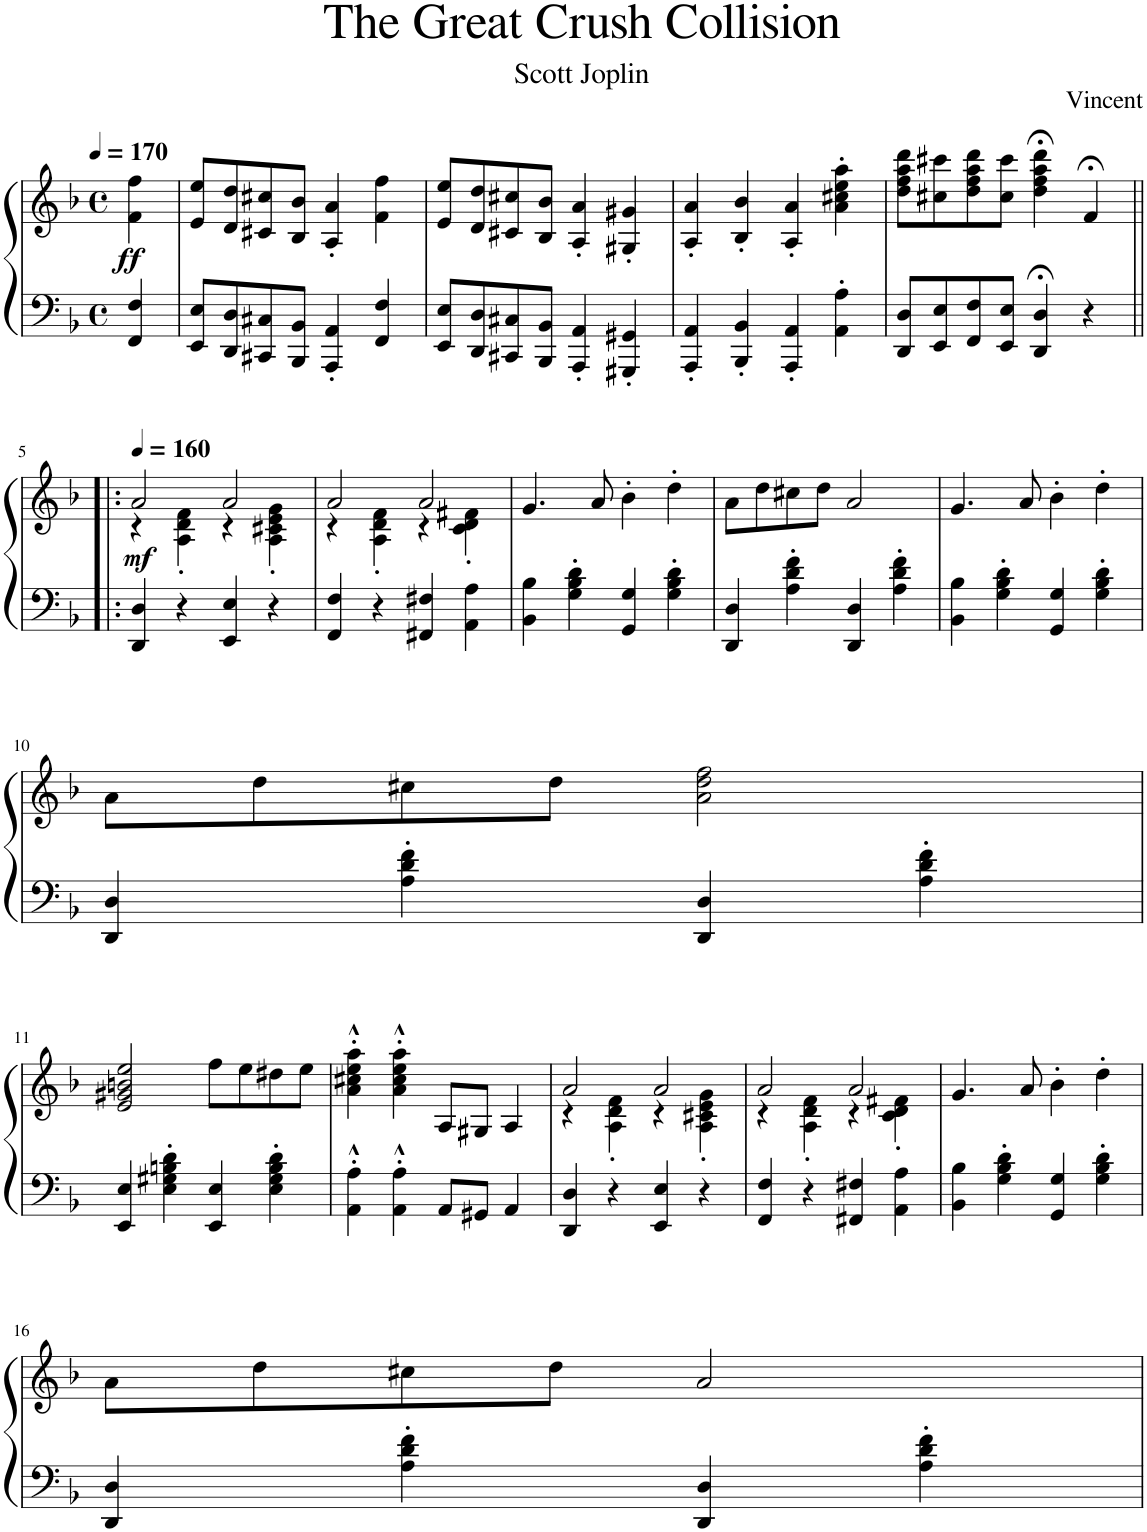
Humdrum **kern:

**kern	**kern	**dynam
*part1	*part1	*part1
*staff2	*staff1	*staff1/2
*I"Piano	*	*
*I'Pno.	*	*
*clefF4	*clefG2	*
*k[b-]	*k[b-]	*
*M4/4	*M4/4	*
*met(c)	*met(c)	*
*MM170	*MM170	*
=	=	=
!	!	!LO:DY:b
4FF/ 4F/	4f\ 4ff\	ff
=1	=1	=1
8EE/ 8E/L	8e/ 8ee/L	.
8DD/ 8D/	8d/ 8dd/	.
8CC#X/ 8C#X/	8c#X/ 8cc#X/	.
8BBB-/ 8BB-/J	8B-/ 8b-/J	.
4AAA/' 4AA/'	4A/' 4a/'	.
4FF/ 4F/	4f\ 4ff\	.
=2	=2	=2
8EE/ 8E/L	8e/ 8ee/L	.
8DD/ 8D/	8d/ 8dd/	.
8CC#X/ 8C#X/	8c#X/ 8cc#X/	.
8BBB-/ 8BB-/J	8B-/ 8b-/J	.
4AAA/' 4AA/'	4A/' 4a/'	.
4GGG#X/' 4GG#X/'	4G#X/' 4g#X/'	.
=3	=3	=3
4AAA/' 4AA/'	4A/' 4a/'	.
4BBB-/' 4BB-/'	4B-/' 4b-/'	.
4AAA/' 4AA/'	4A/' 4a/'	.
4AA\' 4A\'	4a\' 4cc#X\' 4ee\' 4aa\'	.
=4	=4	=4
8DD/ 8D/L	8dd\ 8ff\ 8aa\ 8ddd\L	.
8EE/ 8E/	8cc#X\ 8ccc#X\	.
8FF/ 8F/	8dd\ 8ff\ 8aa\ 8ddd\	.
8EE/ 8E/J	8cc#\ 8ccc#\J	.
4DD/;< 4D/;<	4dd\;< 4ff\;< 4aa\;< 4ddd\;<	.
4r	4f;</	.
!!LO:LB:g=z
=5!|:	=5!|:	=5!|:
*	*MM160	*
*	*^	*
!	!	!	!LO:DY:b
4DD/ 4D/	2a/	4r	mf
4r	.	4A\' 4d\' 4f\'	.
4EE/ 4E/	2a/	4r	.
4r	.	4A\' 4c#X\' 4e\' 4g\'	.
=6	=6	=6	=6
4FF/ 4F/	2a/	4r	.
4r	.	4A\' 4d\' 4f\'	.
4FF#X/ 4F#X/	2a/	4r	.
4AA\ 4A\	.	4c\' 4d\' 4f#X\'	.
*	*v	*v	*
=7	=7	=7
4BB-\ 4B-\	4.g/	.
4G\' 4B-\' 4d\'	.	.
.	8a/	.
4GG/ 4G/	4b-'\	.
4G\' 4B-\' 4d\'	4dd'\	.
=8	=8	=8
4DD/ 4D/	8a\L	.
.	8dd\	.
4A\' 4d\' 4f\'	8cc#X\	.
.	8dd\J	.
4DD/ 4D/	2a/	.
4A\' 4d\' 4f\'	.	.
=9	=9	=9
4BB-\ 4B-\	4.g/	.
4G\' 4B-\' 4d\'	.	.
.	8a/	.
4GG/ 4G/	4b-'\	.
4G\' 4B-\' 4d\'	4dd'\	.
!!LO:LB:g=z
=10	=10	=10
4DD/ 4D/	8a\L	.
.	8dd\	.
4A\' 4d\' 4f\'	8cc#X\	.
.	8dd\J	.
4DD/ 4D/	2a\ 2dd\ 2ff\	.
4A\' 4d\' 4f\'	.	.
!!LO:LB:g=z
=11	=11	=11
4EE/ 4E/	2e/ 2g#X/ 2bn/ 2ee/	.
4E\' 4G#X\' 4Bn\' 4d\'	.	.
4EE/ 4E/	8ff\L	.
.	8ee\	.
4E\' 4G#\' 4B\' 4d\'	8dd#X\	.
.	8ee\J	.
=12	=12	=12
4AA\'^^ 4A\'^^	4a\'^^ 4cc#X\'^^ 4ee\'^^ 4aa\'^^	.
4AA\'^^ 4A\'^^	4a\'^^ 4cc#\'^^ 4ee\'^^ 4aa\'^^	.
8AA/L	8A/L	.
8GG#X/J	8G#X/J	.
4AA/	4A/	.
=13	=13	=13
*	*^	*
4DD/ 4D/	2a/	4r	.
4r	.	4A\' 4d\' 4f\'	.
4EE/ 4E/	2a/	4r	.
4r	.	4A\' 4c#X\' 4e\' 4g\'	.
=14	=14	=14	=14
4FF/ 4F/	2a/	4r	.
4r	.	4A\' 4d\' 4f\'	.
4FF#X/ 4F#X/	2a/	4r	.
4AA\ 4A\	.	4c\' 4d\' 4f#X\'	.
*	*v	*v	*
=15	=15	=15
4BB-\ 4B-\	4.g/	.
4G\' 4B-\' 4d\'	.	.
.	8a/	.
4GG/ 4G/	4b-'\	.
4G\' 4B-\' 4d\'	4dd'\	.
!!LO:LB:g=z
=16	=16	=16
4DD/ 4D/	8a\L	.
.	8dd\	.
4A\' 4d\' 4f\'	8cc#X\	.
.	8dd\J	.
4DD/ 4D/	2a/	.
4A\' 4d\' 4f\'	.	.
=	=	=
*-	*-	*-
